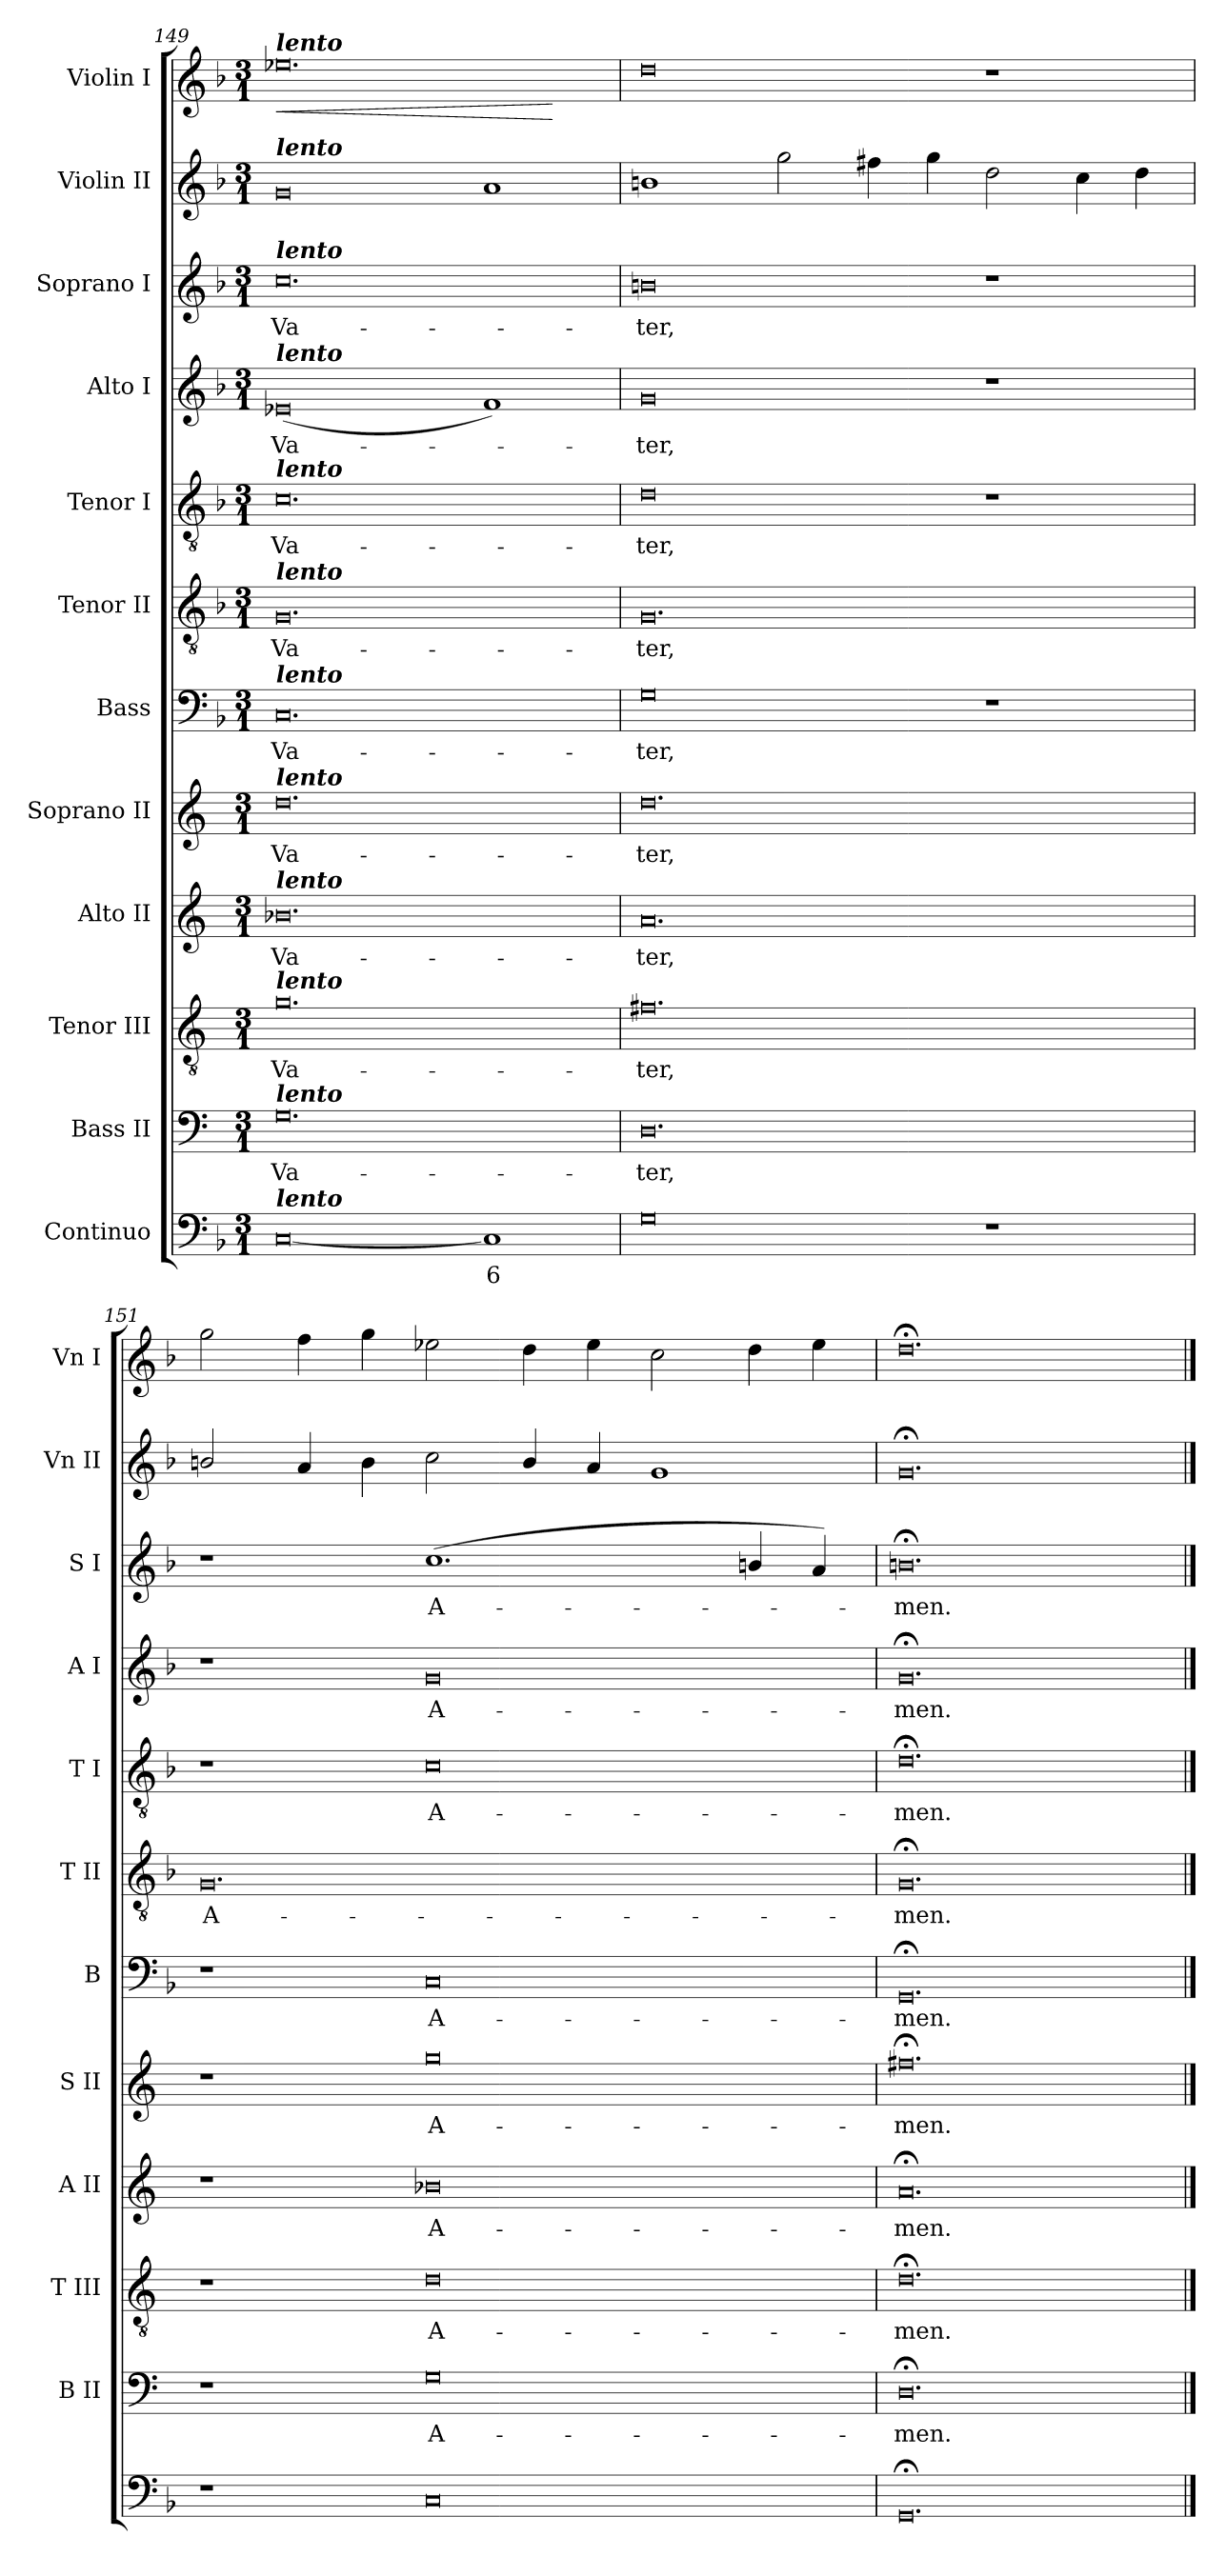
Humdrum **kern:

**kern	**text	**kern	**text	**kern	**text	**kern	**text	**kern	**text	**kern	**text	**kern	**text	**kern	**text	**kern	**text	**kern	**text	**kern	**kern	**dynam
*part12	*part12	*part11	*part11	*part10	*part10	*part9	*part9	*part8	*part8	*part7	*part7	*part6	*part6	*part5	*part5	*part4	*part4	*part3	*part3	*part2	*part1	*part1
*staff12	*staff12	*staff11	*staff11	*staff10	*staff10	*staff9	*staff9	*staff8	*staff8	*staff7	*staff7	*staff6	*staff6	*staff5	*staff5	*staff4	*staff4	*staff3	*staff3	*staff2	*staff1	*staff1
*I"Continuo	*	*I"Bass II	*	*I"Tenor III	*	*I"Alto II	*	*I"Soprano II	*	*I"Bass	*	*I"Tenor II	*	*I"Tenor I	*	*I"Alto I	*	*I"Soprano I	*	*I"Violin II	*I"Violin I	*
*	*	*I'B II	*	*I'T III	*	*I'A II	*	*I'S II	*	*I'B	*	*I'T II	*	*I'T I	*	*I'A I	*	*I'S I	*	*I'Vn II	*I'Vn I	*
*clefF4	*	*clefF4	*	*clefGv2	*	*clefG2	*	*clefG2	*	*clefF4	*	*clefGv2	*	*clefGv2	*	*clefG2	*	*clefG2	*	*clefG2	*clefG2	*
*	*	*ITrd4c7	*	*ITrd4c7	*	*ITrd4c7	*	*ITrd4c7	*	*	*	*	*	*	*	*	*	*	*	*	*	*
*k[b-]	*	*k[b-]	*	*k[b-]	*	*k[b-]	*	*k[b-]	*	*k[b-]	*	*k[b-]	*	*k[b-]	*	*k[b-]	*	*k[b-]	*	*k[b-]	*k[b-]	*
*F:	*	*F:	*	*F:	*	*F:	*	*F:	*	*F:	*	*F:	*	*F:	*	*F:	*	*F:	*	*F:	*F:	*
*M3/1	*	*M3/1	*	*M3/1	*	*M3/1	*	*M3/1	*	*M3/1	*	*M3/1	*	*M3/1	*	*M3/1	*	*M3/1	*	*M3/1	*M3/1	*
=149	=149	=149	=149	=149	=149	=149	=149	=149	=149	=149	=149	=149	=149	=149	=149	=149	=149	=149	=149	=149	=149	=149
!	!	!	!	!	!	!	!	!	!	!	!	!	!	!	!	!	!	!	!	!	!LO:TX:a:Bi:t=lento	!
!	!	!	!	!	!	!	!	!	!	!	!	!	!	!	!	!	!	!	!	!LO:TX:a:Bi:t=lento	!	!
!	!	!	!	!	!	!	!	!	!	!	!	!	!	!	!	!	!	!LO:TX:a:Bi:t=lento	!	!	!	!
!	!	!	!	!	!	!	!	!	!	!	!	!	!	!	!	!LO:TX:a:Bi:t=lento	!	!	!	!	!	!
!	!	!	!	!	!	!	!	!	!	!	!	!	!	!LO:TX:a:Bi:t=lento	!	!	!	!	!	!	!	!
!	!	!	!	!	!	!	!	!	!	!	!	!LO:TX:a:Bi:t=lento	!	!	!	!	!	!	!	!	!	!
!	!	!	!	!	!	!	!	!	!	!LO:TX:a:Bi:t=lento	!	!	!	!	!	!	!	!	!	!	!	!
!	!	!	!	!	!	!	!	!LO:TX:a:Bi:t=lento	!	!	!	!	!	!	!	!	!	!	!	!	!	!
!	!	!	!	!	!	!LO:TX:a:Bi:t=lento	!	!	!	!	!	!	!	!	!	!	!	!	!	!	!	!
!	!	!	!	!LO:TX:a:Bi:t=lento	!	!	!	!	!	!	!	!	!	!	!	!	!	!	!	!	!	!
!	!	!LO:TX:a:Bi:t=lento	!	!	!	!	!	!	!	!	!	!	!	!	!	!	!	!	!	!	!	!
!LO:TX:a:Bi:t=lento	!	!	!	!	!	!	!	!	!	!	!	!	!	!	!	!	!	!	!	!	!	!
!	!	!	!LO:LY:b	!	!LO:LY:b	!	!LO:LY:b	!	!LO:LY:b	!	!LO:LY:b	!	!LO:LY:b	!	!LO:LY:b	!	!LO:LY:b	!	!LO:LY:b	!	!	!LO:HP:b
[0C	.	0.C	Va-	0.c	Va-	0.e-X	Va-	0.g	Va-	0.C	Va-	0.G	Va-	0.c	Va-	(<0e-X	Va-	0.cc	Va-	0g	0.ee-X	<
!	!LO:LY:b	!	!	!	!	!	!	!	!	!	!	!	!	!	!	!	!	!	!	!	!	!
1C]	6	.	.	.	.	.	.	.	.	.	.	.	.	.	.	1f)	.	.	.	1a	.	.
.	.	.	.	.	.	.	.	.	.	.	.	.	.	.	.	.	.	.	.	.	.	[
=150	=150	=150	=150	=150	=150	=150	=150	=150	=150	=150	=150	=150	=150	=150	=150	=150	=150	=150	=150	=150	=150	=150
!	!	!	!LO:LY:b	!	!LO:LY:b	!	!LO:LY:b	!	!LO:LY:b	!	!LO:LY:b	!	!LO:LY:b	!	!LO:LY:b	!	!LO:LY:b	!	!LO:LY:b	!	!	!
0G	.	0.GG	-ter,	0.Bn	-ter,	0.d	-ter,	0.g	-ter,	0G	-ter,	0.G	-ter,	0d	-ter,	0g	ter,	0bn	-ter,	1bn	0dd	.
.	.	.	.	.	.	.	.	.	.	.	.	.	.	.	.	.	.	.	.	2gg	.	.
.	.	.	.	.	.	.	.	.	.	.	.	.	.	.	.	.	.	.	.	4ff#X	.	.
.	.	.	.	.	.	.	.	.	.	.	.	.	.	.	.	.	.	.	.	4gg	.	.
1r	.	.	.	.	.	.	.	.	.	1r	.	.	.	1r	.	1r	.	1r	.	2dd	1r	.
.	.	.	.	.	.	.	.	.	.	.	.	.	.	.	.	.	.	.	.	4cc	.	.
.	.	.	.	.	.	.	.	.	.	.	.	.	.	.	.	.	.	.	.	4dd	.	.
=151	=151	=151	=151	=151	=151	=151	=151	=151	=151	=151	=151	=151	=151	=151	=151	=151	=151	=151	=151	=151	=151	=151
!	!	!	!	!	!	!	!	!	!	!	!	!	!LO:LY:b	!	!	!	!	!	!	!	!	!
1r	.	1r	.	1r	.	1r	.	1r	.	1r	.	0.G	A-	1r	.	1r	.	1r	.	2bn/	2gg	.
.	.	.	.	.	.	.	.	.	.	.	.	.	.	.	.	.	.	.	.	4a	4ff	.
.	.	.	.	.	.	.	.	.	.	.	.	.	.	.	.	.	.	.	.	4b	4gg	.
!	!	!	!LO:LY:b	!	!LO:LY:b	!	!LO:LY:b	!	!LO:LY:b	!	!LO:LY:b	!	!	!	!LO:LY:b	!	!LO:LY:b	!	!LO:LY:b	!	!	!
0C	.	0C	A-	0G	A-	0e-X	A-	0cc	A-	0C	A-	.	.	0c	A-	0g	A-	(<1.cc	A-	2cc	2ee-X	.
.	.	.	.	.	.	.	.	.	.	.	.	.	.	.	.	.	.	.	.	4b/	4dd	.
.	.	.	.	.	.	.	.	.	.	.	.	.	.	.	.	.	.	.	.	4a	4ee-	.
.	.	.	.	.	.	.	.	.	.	.	.	.	.	.	.	.	.	.	.	1g	2cc	.
.	.	.	.	.	.	.	.	.	.	.	.	.	.	.	.	.	.	4bn/	.	.	4dd	.
.	.	.	.	.	.	.	.	.	.	.	.	.	.	.	.	.	.	4a)	.	.	4ee-	.
=152	=152	=152	=152	=152	=152	=152	=152	=152	=152	=152	=152	=152	=152	=152	=152	=152	=152	=152	=152	=152	=152	=152
!	!	!	!LO:LY:b	!	!LO:LY:b	!	!LO:LY:b	!	!LO:LY:b	!	!LO:LY:b	!	!LO:LY:b	!	!LO:LY:b	!	!LO:LY:b	!	!LO:LY:b	!	!	!
0.GG;<	.	0.GG;<	-men.	0.G;<	-men.	0.d;<	-men.	0.bn;<	-men.	0.GG;<	-men.	0.G;<	-men.	0.d;<	-men.	0.g;<	-men.	0.bn;<	men.	0.g;<	0.dd;<	.
==	==	==	==	==	==	==	==	==	==	==	==	==	==	==	==	==	==	==	==	==	==	==
*-	*-	*-	*-	*-	*-	*-	*-	*-	*-	*-	*-	*-	*-	*-	*-	*-	*-	*-	*-	*-	*-	*-
